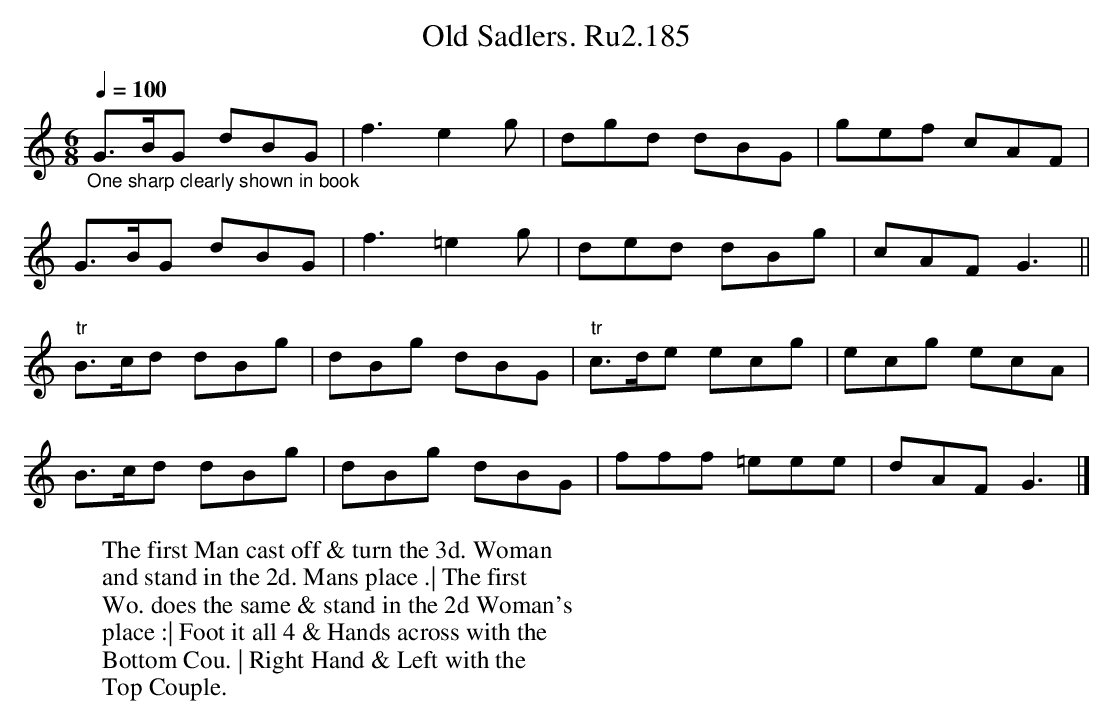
X:1
T:Old Sadlers. Ru2.185
M:6/8
L:1/8
Q:1/4=100
K:Gmix
"_One sharp clearly shown in book"G>BG dBG|f3e2g|dgd dBG|gef cAF|
G>BG dBG|f3=e2g|ded dBg|cAFG3||
"tr"B>cd dBg|dBg dBG|"tr"c>de ecg|ecg ecA|
B>cd dBg|dBg dBG|fff =eee|dAFG3|]
W:The first Man cast off & turn the 3d. Woman
W:and stand in the 2d. Mans place .| The first
W:Wo. does the same & stand in the 2d Woman's
W:place :| Foot it all 4 & Hands across with the
W:Bottom Cou. | Right Hand & Left with the
W:Top Couple.
